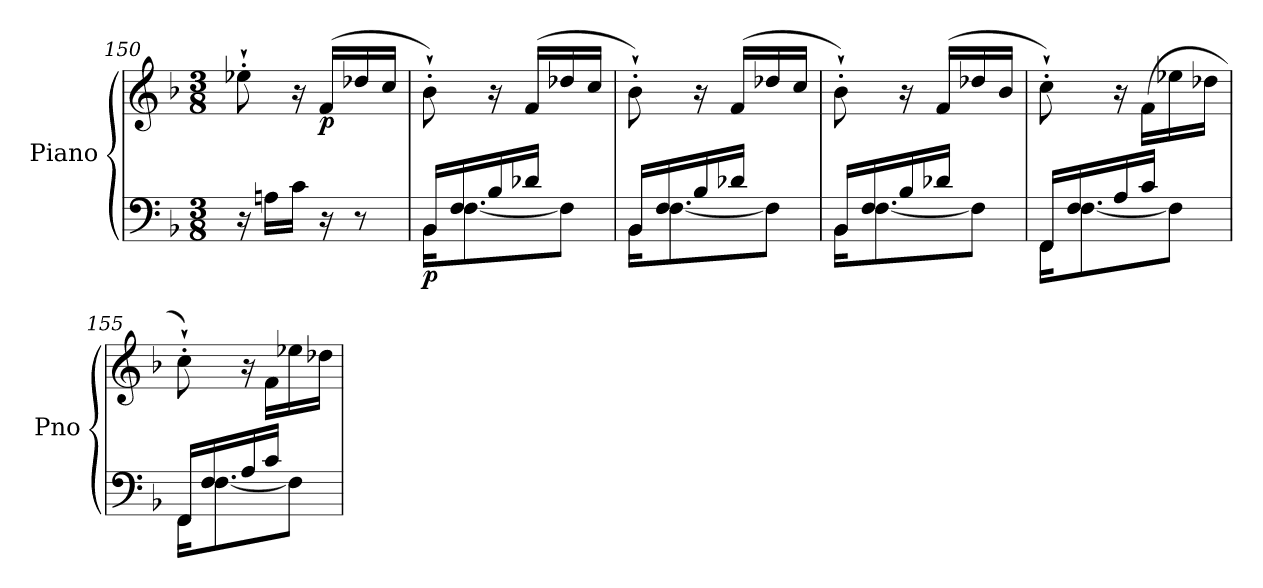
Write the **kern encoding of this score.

**kern	**kern	**dynam
*part1	*part1	*part1
*staff2	*staff1	*staff1/2
*I"Piano	*	*
*I'Pno	*	*
!!LO:LB:g=z
*clefF4	*clefG2	*
*k[b-]	*k[b-]	*
*M3/8	*M3/8	*
=150	=150	=150
16r	8ee-X'`\	.
16An\LL	.	.
16c\JJ	16r	.
!	!	!LO:DY:b
16r	(<16f/LL	p
8r	16dd-X/	.
.	16cc/JJ	.
=151	=151	=151
*^	*	*
!	!	!	!LO:DY:b=2
16BB-/LL	16BB-\KL	8b-'`\)	p
16F/	[8.F\	.	.
16B-/	.	16r	.
16d-X/JJ	.	(<16f/LL	.
8ryy	8F\J]	16dd-X/	.
.	.	16cc/JJ	.
=152	=152	=152	=152
16BB-/LL	16BB-\KL	8b-'`\)	.
16F/	[8.F\	.	.
16B-/	.	16r	.
16d-X/JJ	.	(<16f/LL	.
8ryy	8F\J]	16dd-X/	.
.	.	16cc/JJ	.
=153	=153	=153	=153
16BB-/LL	16BB-\KL	8b-'`\)	.
16F/	[8.F\	.	.
16B-/	.	16r	.
16d-X/JJ	.	(<16f/LL	.
8ryy	8F\J]	16dd-X/	.
.	.	16b-/JJ	.
!!LO:LB:g=z
=154	=154	=154	=154
16FF/LL	16FF\KL	8cc'`\)	.
16F/	[8.F\	.	.
16A/	.	16r	.
16c/JJ	.	(>16f\LL	.
8ryy	8F\J]	16ee-X\	.
.	.	16dd-X\JJ	.
!!LO:LB:g=z
=155	=155	=155	=155
16FF/LL	16FF\KL	8cc'`\)	.
16F/	[8.F\	.	.
16A/	.	16r	.
16c/JJ	.	16f\LL	.
8ryy	8F\J]	16ee-X\	.
.	.	16dd-X\JJ	.
*v	*v	*	*
=	=	=
*-	*-	*-
